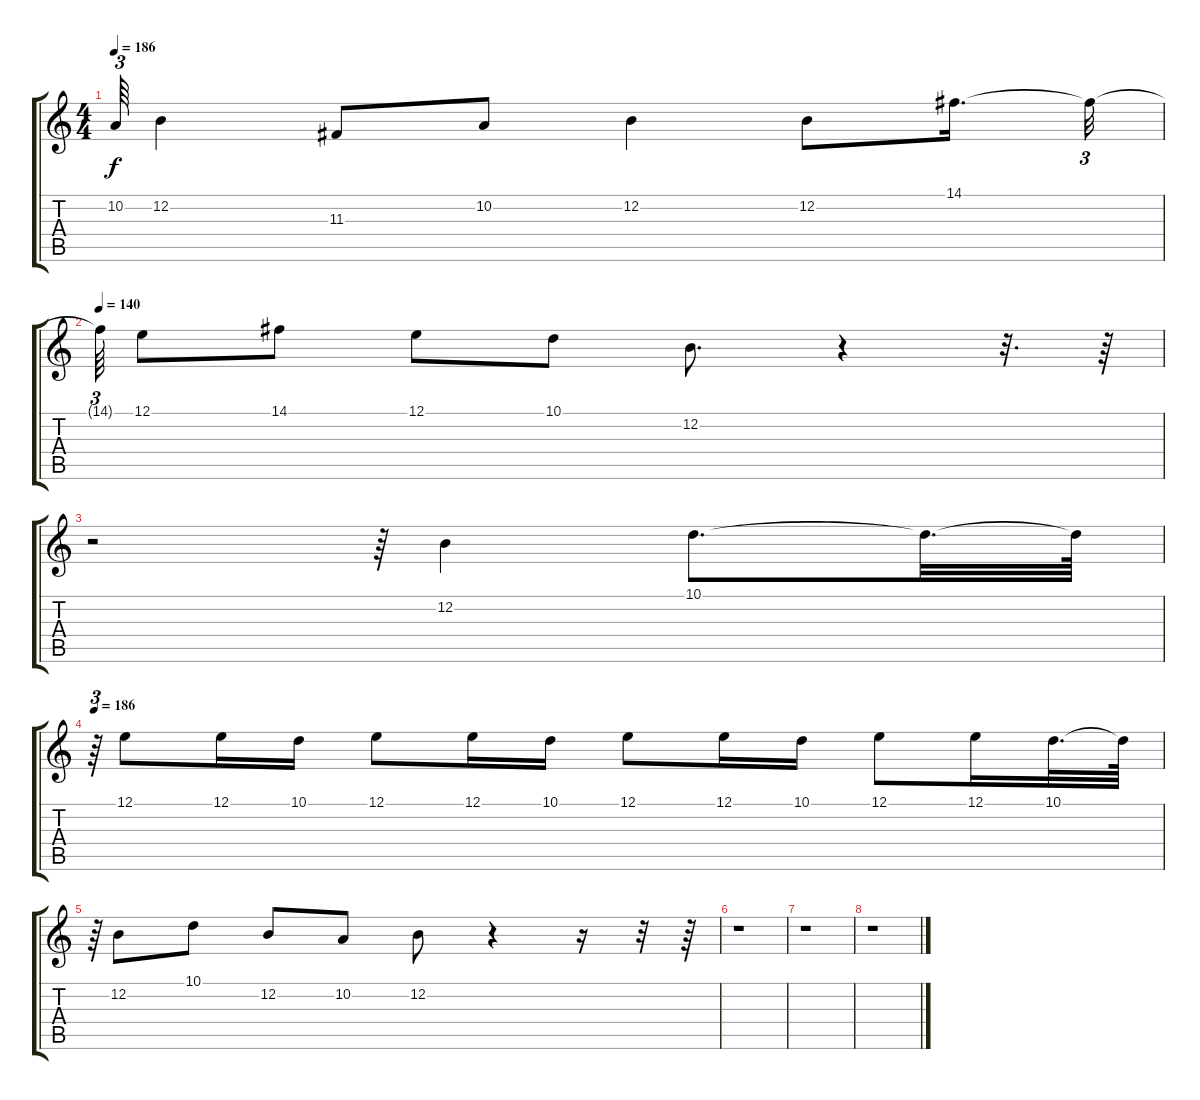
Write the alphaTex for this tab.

\track "" {instrument vibraphone}
\staff {score tabs}
\tuning (E4 B3 G3 D3 A2 E2) {hide}
\ts (4 4)
\tempo 186
\clef g2
\ks c
10.2{t}.64{tu (3 2) dy f} 12.2.4 11.3.8 10.2.8 12.2.4 12.2.8 14.1.16{d} 14.1{t}.32{tu (3 2)} |
\tempo 140
14.1{t}.64{tu (3 2)} 12.1.8 14.1.8 12.1.8 10.1.8 12.2.8{d} r.4 r.32{d} r.64 |
r.2 r.64{tu (3 2)} 12.2.4 10.1.8{d} 10.1{t}.32{d} 10.1{t}.64 |
\tempo 186
r.64{tu (3 2)} 12.1.8 12.1.16 10.1.16 12.1.8 12.1.16 10.1.16 12.1.8 12.1.16 10.1.16 12.1.8 12.1.16 10.1.32{d} 10.1{t}.64 |
r.64{tu (3 2)} 12.2.8 10.1.8 12.2.8 10.2.8 12.2.8 r.4 r.16 r.32 r.64 |
r.1 |
r.1 |
r.1
